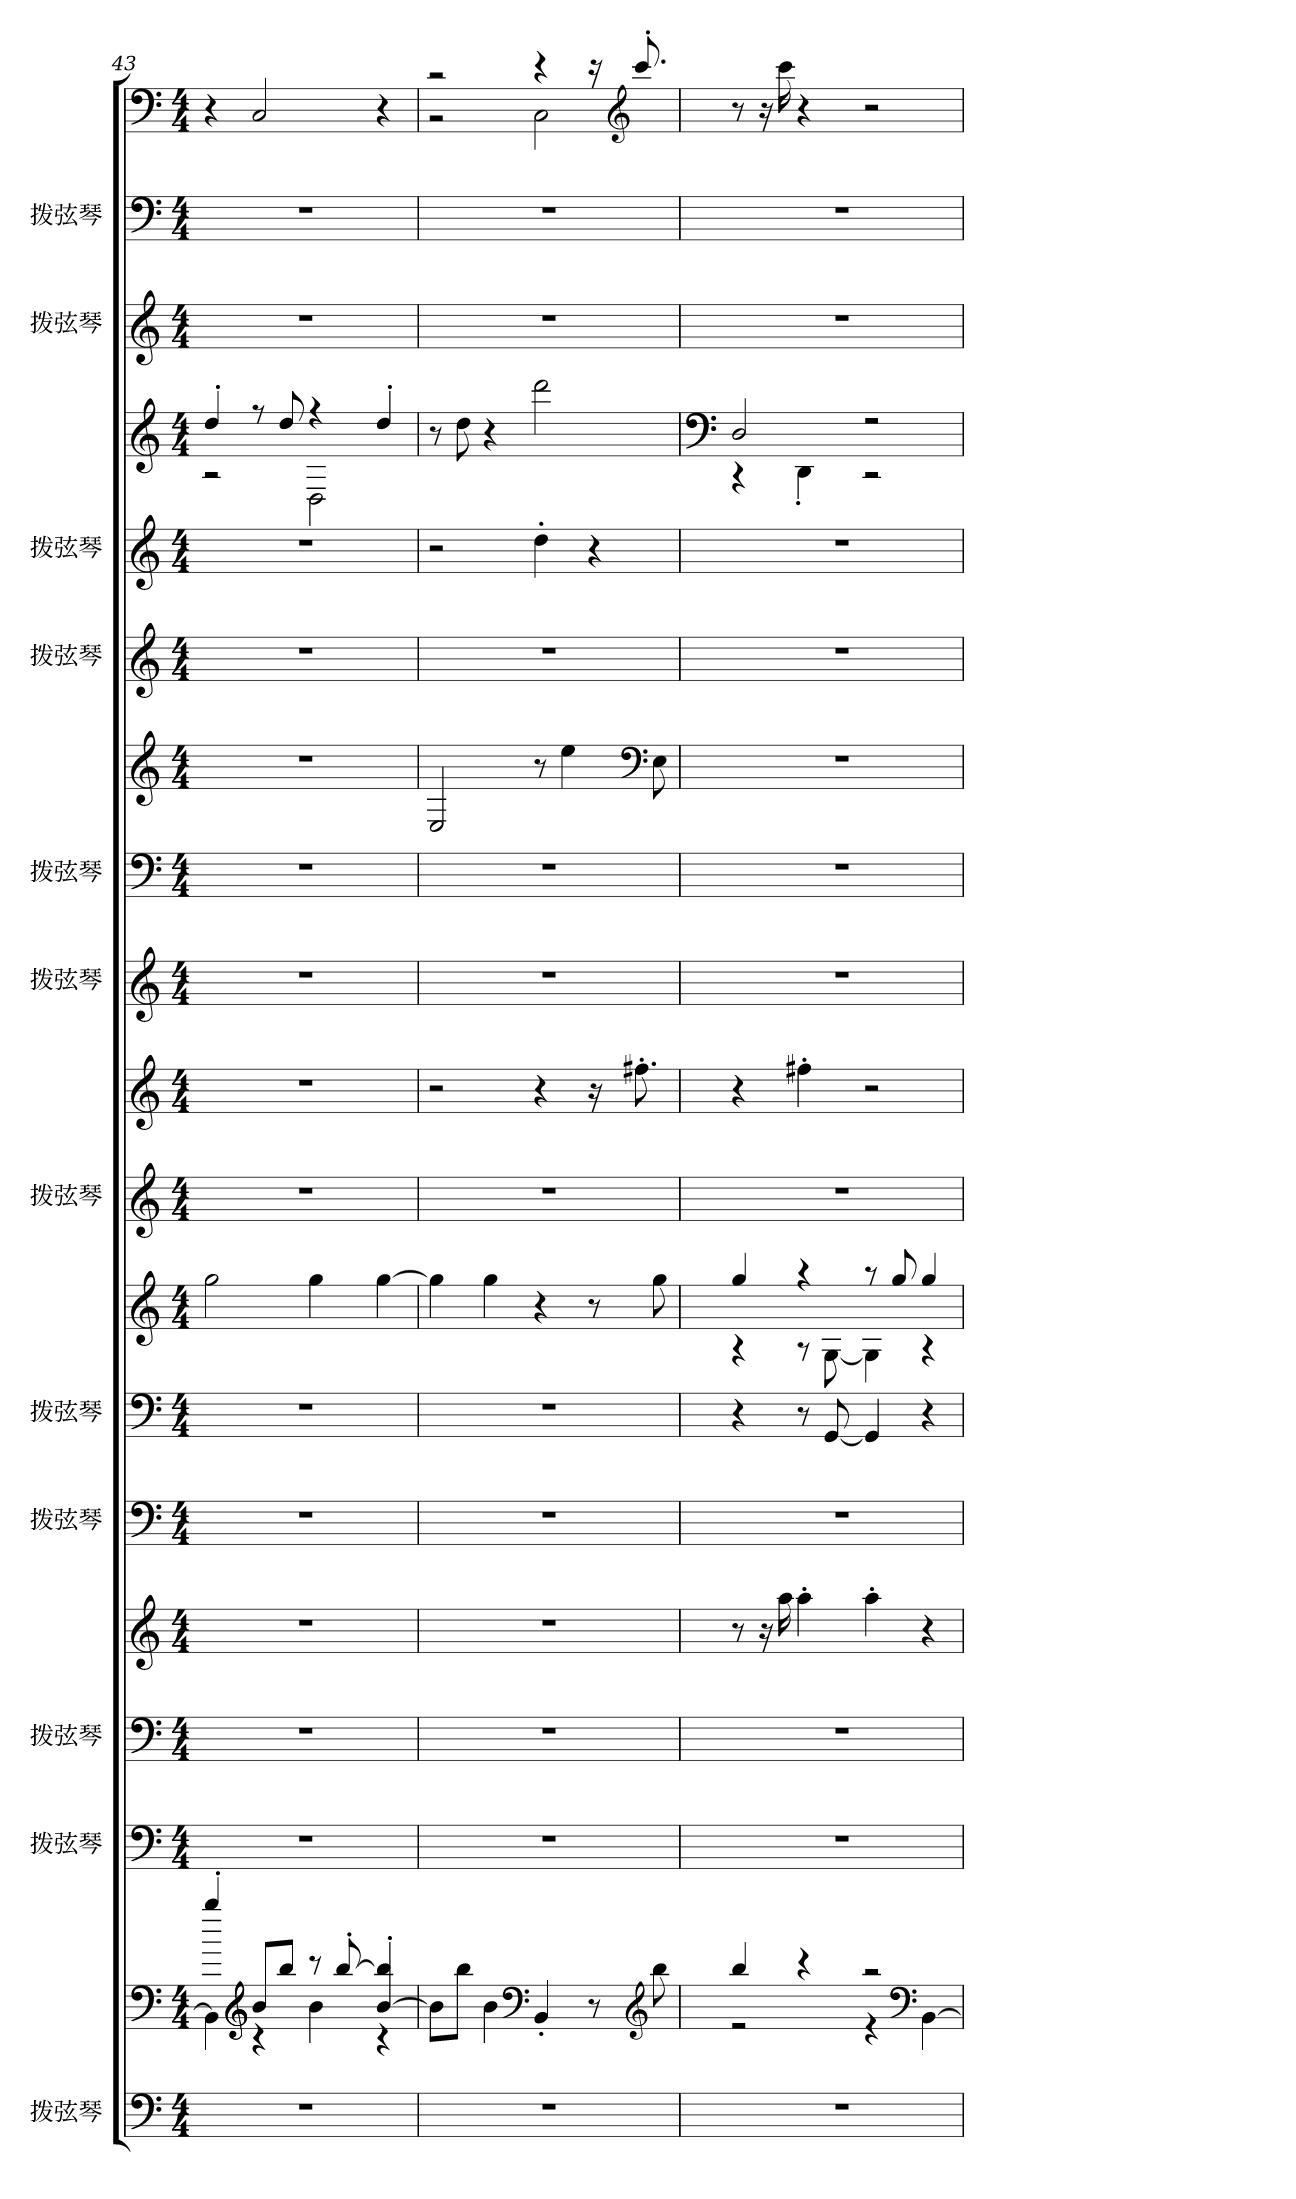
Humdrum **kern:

**kern	**kern	**kern	**kern	**kern	**kern	**kern	**kern	**kern	**kern	**kern	**kern	**kern	**kern	**kern	**kern	**kern	**kern	**kern
*part12	*part12	*part11	*part10	*part10	*part9	*part8	*part8	*part7	*part7	*part6	*part5	*part5	*part4	*part3	*part3	*part2	*part1	*part1
*staff19	*staff18	*staff17	*staff16	*staff15	*staff14	*staff13	*staff12	*staff11	*staff10	*staff9	*staff8	*staff7	*staff6	*staff5	*staff4	*staff3	*staff2	*staff1
*I"拨弦琴	*	*I"拨弦琴	*I"拨弦琴	*	*I"拨弦琴	*I"拨弦琴	*	*I"拨弦琴	*	*I"拨弦琴	*I"拨弦琴	*	*I"拨弦琴	*I"拨弦琴	*	*I"拨弦琴	*I"拨弦琴	*
*clefF4	*clefF4	*clefF4	*clefF4	*clefG2	*clefF4	*clefF4	*clefG2	*clefG2	*clefG2	*clefG2	*clefF4	*clefG2	*clefG2	*clefG2	*clefG2	*clefG2	*clefF4	*clefF4
*k[]	*k[]	*k[]	*k[]	*k[]	*k[]	*k[]	*k[]	*k[]	*k[]	*k[]	*k[]	*k[]	*k[]	*k[]	*k[]	*k[]	*k[]	*k[]
*M4/4	*M4/4	*M4/4	*M4/4	*M4/4	*M4/4	*M4/4	*M4/4	*M4/4	*M4/4	*M4/4	*M4/4	*M4/4	*M4/4	*M4/4	*M4/4	*M4/4	*M4/4	*M4/4
=43	=43	=43	=43	=43	=43	=43	=43	=43	=43	=43	=43	=43	=43	=43	=43	=43	=43	=43
*	*^	*	*	*	*	*	*	*	*	*	*	*	*	*	*^	*	*	*
1r	4bb'/	4BB\]	1r	1r	1r	1r	1r	2gg\	1r	1r	1r	1r	1r	1r	1r	4dd'/	2r	1r	1r	4r
*	*clefG2	*	*	*	*	*	*	*	*	*	*	*	*	*	*	*	*	*	*	*
.	8b/L	4r	.	.	.	.	.	.	.	.	.	.	.	.	.	8r	.	.	.	2C/
.	8bb/J	.	.	.	.	.	.	.	.	.	.	.	.	.	.	8dd/	.	.	.	.
.	8r	4b\	.	.	.	.	.	4gg\	.	.	.	.	.	.	.	4r	2D\	.	.	.
.	[8bb'/	.	.	.	.	.	.	.	.	.	.	.	.	.	.	.	.	.	.	.
.	[4b/' 4bb/]'	4r	.	.	.	.	.	[4gg\	.	.	.	.	.	.	.	4dd'/	.	.	.	4r
*	*v	*v	*	*	*	*	*	*	*	*	*	*	*	*	*	*v	*v	*	*	*
!!LO:PB:g=z
=44	=44	=44	=44	=44	=44	=44	=44	=44	=44	=44	=44	=44	=44	=44	=44	=44	=44	=44
*	*	*	*	*	*	*	*	*	*	*	*	*	*	*	*	*	*	*^
1r	8b\L]	1r	1r	1r	1r	1r	4gg\]	1r	2r	1r	1r	2E/	1r	2r	8r	1r	1r	2r	2r
.	8bb\J	.	.	.	.	.	.	.	.	.	.	.	.	.	8dd\	.	.	.	.
.	4b\	.	.	.	.	.	4gg\	.	.	.	.	.	.	.	4r	.	.	.	.
*	*clefF4	*	*	*	*	*	*	*	*	*	*	*	*	*	*	*	*	*	*
.	4BB'/	.	.	.	.	.	4r	.	4r	.	.	8r	.	4dd'\	2ddd\	.	.	4r	2C\
.	.	.	.	.	.	.	.	.	.	.	.	4ee\	.	.	.	.	.	.	.
.	8r	.	.	.	.	.	8r	.	16r	.	.	.	.	4r	.	.	.	16r	.
*	*	*	*	*	*	*	*	*	*	*	*	*	*	*	*	*	*	*clefG2	*
.	.	.	.	.	.	.	.	.	8.ff#X'\	.	.	.	.	.	.	.	.	8.ccc'/	.
*	*clefG2	*	*	*	*	*	*	*	*	*	*	*clefF4	*	*	*	*	*	*	*
.	8bb\	.	.	.	.	.	8gg\	.	.	.	.	8E\	.	.	.	.	.	.	.
*	*	*	*	*	*	*	*	*	*	*	*	*	*	*	*	*	*	*v	*v
=45	=45	=45	=45	=45	=45	=45	=45	=45	=45	=45	=45	=45	=45	=45	=45	=45	=45	=45
*	*	*	*	*	*	*	*	*	*	*	*	*	*	*	*clefF4	*	*	*
*	*^	*	*	*	*	*	*^	*	*	*	*	*	*	*	*^	*	*	*
1r	4bb/	2r	1r	1r	8r	1r	4r	4gg/	4r	1r	4r	1r	1r	1r	1r	1r	2D/	4r	1r	1r	8r
.	.	.	.	.	16r	.	.	.	.	.	.	.	.	.	.	.	.	.	.	.	16r
.	.	.	.	.	16aa\	.	.	.	.	.	.	.	.	.	.	.	.	.	.	.	16ccc\
.	4r	.	.	.	4aa'\	.	8r	4r	8r	.	4ff#X'\	.	.	.	.	.	.	4DD'\	.	.	4r
.	.	.	.	.	.	.	[8GG/	.	[8G\	.	.	.	.	.	.	.	.	.	.	.	.
.	2r	4r	.	.	4aa'\	.	4GG/]	8r	4G\]	.	2r	.	.	.	.	.	2r	2r	.	.	2r
.	.	.	.	.	.	.	.	8gg/	.	.	.	.	.	.	.	.	.	.	.	.	.
*	*clefF4	*	*	*	*	*	*	*	*	*	*	*	*	*	*	*	*	*	*	*	*
.	.	[4BB\	.	.	4r	.	4r	4gg/	4r	.	.	.	.	.	.	.	.	.	.	.	.
*	*v	*v	*	*	*	*	*	*v	*v	*	*	*	*	*	*	*	*v	*v	*	*	*
=	=	=	=	=	=	=	=	=	=	=	=	=	=	=	=	=	=	=
*-	*-	*-	*-	*-	*-	*-	*-	*-	*-	*-	*-	*-	*-	*-	*-	*-	*-	*-
